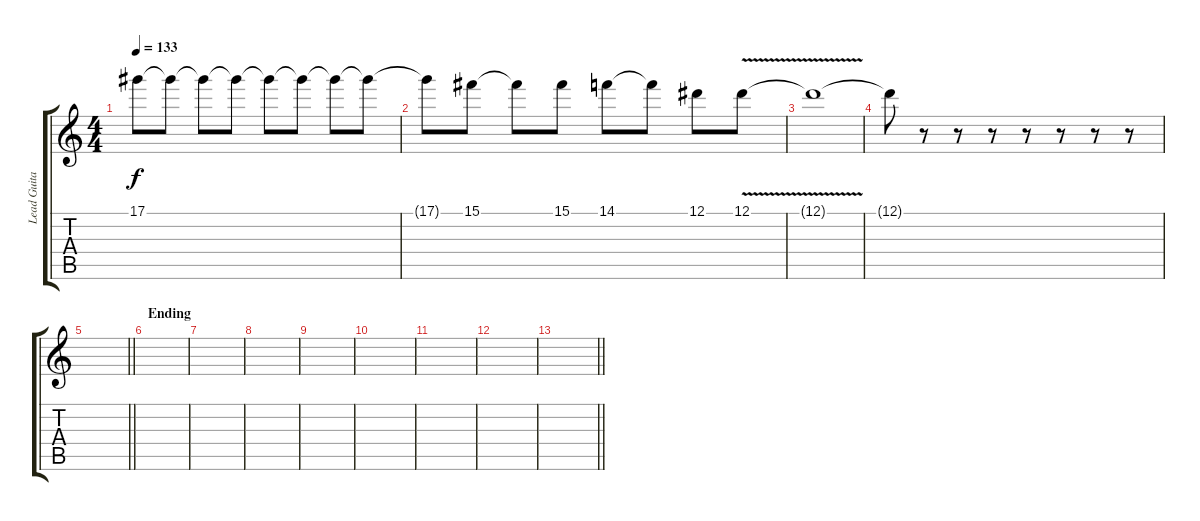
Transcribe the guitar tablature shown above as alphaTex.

\track ("Lead Guitar" "Lead Guita") {instrument distortionguitar}
\staff {score tabs}
\tuning (Eb4 Bb3 Gb3 Db3 Ab2 Db2) {hide}
\ts (4 4)
\tempo 133
\clef g2
\ks c
17.1{t}.8{dy f} 17.1{t}.8 17.1{t}.8 17.1{t}.8 17.1{t}.8 17.1{t}.8 17.1{t}.8 17.1{t}.8 |
17.1{t}.8 15.1.8 15.1{t}.8 15.1.8 14.1.8 14.1{t}.8 12.1.8 12.1{v}.8 |
12.1{t}.1 |
12.1{t}.8 r.8 r.8 r.8 r.8 r.8 r.8 r.8 |
\barLineRight lightlight
|
\section ("" "Ending")
|
|
|
|
|
|
|
\barLineRight lightlight
